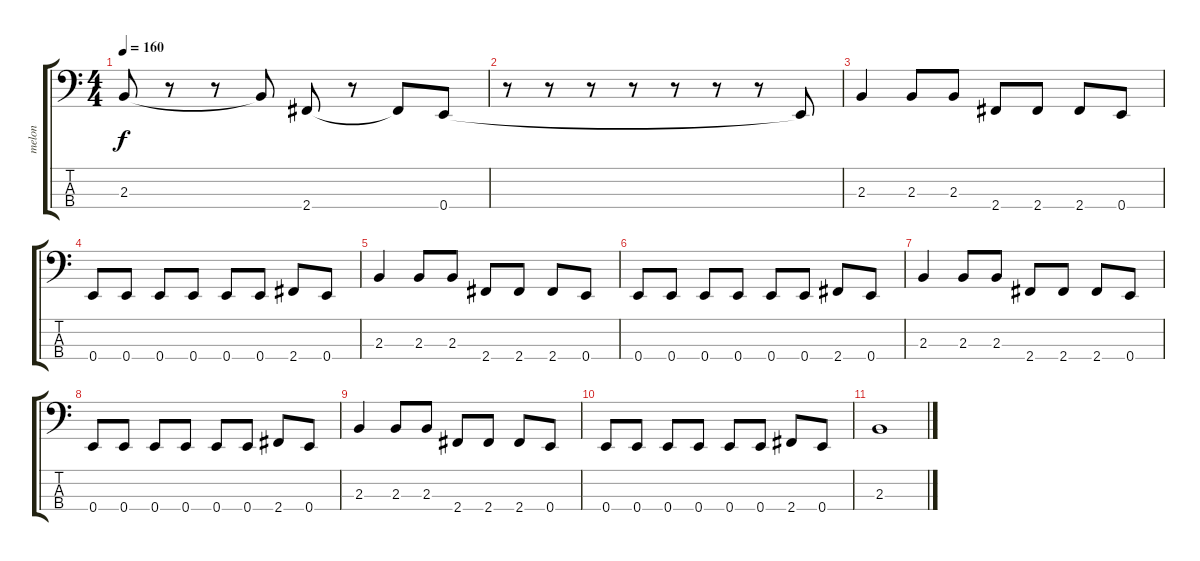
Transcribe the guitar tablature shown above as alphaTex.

\track ("melon" "melon") {instrument electricbasspick}
\staff {score tabs}
\tuning (G2 D2 A1 E1) {hide}
\ts (4 4)
\tempo 160
\clef f4
\ks c
2.3.8{dy f} r.8 r.8 2.3{t}.8 2.4.8 r.8 2.4{t}.8 0.4.8 |
r.8 r.8 r.8 r.8 r.8 r.8 r.8 0.4{t}.8 |
2.3.4 2.3.8 2.3.8 2.4.8 2.4.8 2.4.8 0.4.8 |
0.4.8 0.4.8 0.4.8 0.4.8 0.4.8 0.4.8 2.4.8 0.4.8 |
2.3.4 2.3.8 2.3.8 2.4.8 2.4.8 2.4.8 0.4.8 |
0.4.8 0.4.8 0.4.8 0.4.8 0.4.8 0.4.8 2.4.8 0.4.8 |
2.3.4 2.3.8 2.3.8 2.4.8 2.4.8 2.4.8 0.4.8 |
0.4.8 0.4.8 0.4.8 0.4.8 0.4.8 0.4.8 2.4.8 0.4.8 |
2.3.4 2.3.8 2.3.8 2.4.8 2.4.8 2.4.8 0.4.8 |
0.4.8 0.4.8 0.4.8 0.4.8 0.4.8 0.4.8 2.4.8 0.4.8 |
2.3.1
